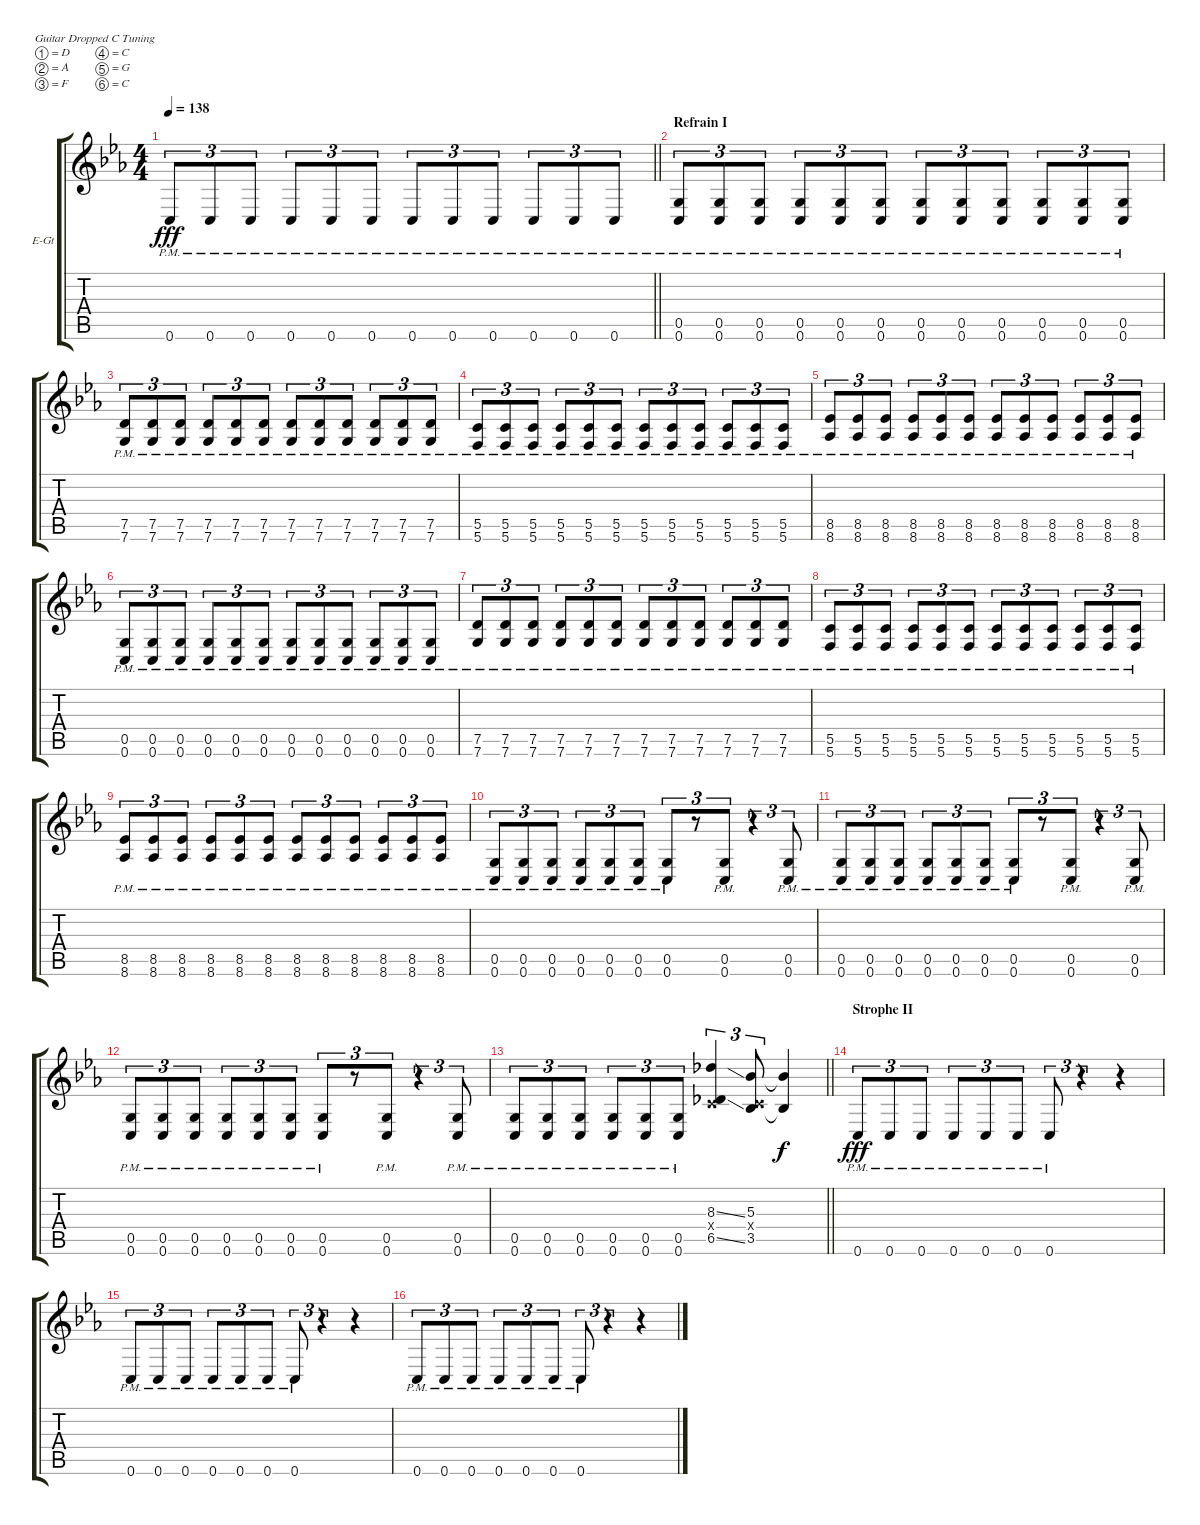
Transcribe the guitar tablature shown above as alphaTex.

\bracketExtendMode groupsimilarinstruments
\firstSystemTrackNameOrientation horizontal
\otherSystemsTrackNameOrientation horizontal
\track ("Guitar 1" "E-Gt") {instrument distortionguitar}
\staff {score tabs}
\tuning (D4 A3 F3 C3 G2 C2)
\ts (4 4)
\tempo 138
\clef g2
\barLineRight lightlight
\ks eb
0.6{pm}.8{tu (3 2) dy fff} 0.6{pm}.8{tu (3 2)} 0.6{pm}.8{tu (3 2)} 0.6{pm}.8{tu (3 2)} 0.6{pm}.8{tu (3 2)} 0.6{pm}.8{tu (3 2)} 0.6{pm}.8{tu (3 2)} 0.6{pm}.8{tu (3 2)} 0.6{pm}.8{tu (3 2)} 0.6{pm}.8{tu (3 2)} 0.6{pm}.8{tu (3 2)} 0.6{pm}.8{tu (3 2)} |
\section ("" "Refrain I")
(0.5{pm} 0.6{pm}).8{tu (3 2)} (0.5{pm} 0.6{pm}).8{tu (3 2)} (0.5{pm} 0.6{pm}).8{tu (3 2)} (0.5{pm} 0.6{pm}).8{tu (3 2)} (0.5{pm} 0.6{pm}).8{tu (3 2)} (0.5{pm} 0.6{pm}).8{tu (3 2)} (0.5{pm} 0.6{pm}).8{tu (3 2)} (0.5{pm} 0.6{pm}).8{tu (3 2)} (0.5{pm} 0.6{pm}).8{tu (3 2)} (0.5{pm} 0.6{pm}).8{tu (3 2)} (0.5{pm} 0.6{pm}).8{tu (3 2)} (0.5{pm} 0.6{pm}).8{tu (3 2)} |
(7.5{pm} 7.6{pm}).8{tu (3 2)} (7.5{pm} 7.6{pm}).8{tu (3 2)} (7.5{pm} 7.6{pm}).8{tu (3 2)} (7.5{pm} 7.6{pm}).8{tu (3 2)} (7.5{pm} 7.6{pm}).8{tu (3 2)} (7.5{pm} 7.6{pm}).8{tu (3 2)} (7.5{pm} 7.6{pm}).8{tu (3 2)} (7.5{pm} 7.6{pm}).8{tu (3 2)} (7.5{pm} 7.6{pm}).8{tu (3 2)} (7.5{pm} 7.6{pm}).8{tu (3 2)} (7.5{pm} 7.6{pm}).8{tu (3 2)} (7.5{pm} 7.6{pm}).8{tu (3 2)} |
(5.5{pm} 5.6{pm}).8{tu (3 2)} (5.5{pm} 5.6{pm}).8{tu (3 2)} (5.5{pm} 5.6{pm}).8{tu (3 2)} (5.5{pm} 5.6{pm}).8{tu (3 2)} (5.5{pm} 5.6{pm}).8{tu (3 2)} (5.5{pm} 5.6{pm}).8{tu (3 2)} (5.5{pm} 5.6{pm}).8{tu (3 2)} (5.5{pm} 5.6{pm}).8{tu (3 2)} (5.5{pm} 5.6{pm}).8{tu (3 2)} (5.5{pm} 5.6{pm}).8{tu (3 2)} (5.5{pm} 5.6{pm}).8{tu (3 2)} (5.5{pm} 5.6{pm}).8{tu (3 2)} |
(8.5{pm} 8.6{pm}).8{tu (3 2)} (8.5{pm} 8.6{pm}).8{tu (3 2)} (8.5{pm} 8.6{pm}).8{tu (3 2)} (8.5{pm} 8.6{pm}).8{tu (3 2)} (8.5{pm} 8.6{pm}).8{tu (3 2)} (8.5{pm} 8.6{pm}).8{tu (3 2)} (8.5{pm} 8.6{pm}).8{tu (3 2)} (8.5{pm} 8.6{pm}).8{tu (3 2)} (8.5{pm} 8.6{pm}).8{tu (3 2)} (8.5{pm} 8.6{pm}).8{tu (3 2)} (8.5{pm} 8.6{pm}).8{tu (3 2)} (8.5{pm} 8.6{pm}).8{tu (3 2)} |
(0.5{pm} 0.6{pm}).8{tu (3 2)} (0.5{pm} 0.6{pm}).8{tu (3 2)} (0.5{pm} 0.6{pm}).8{tu (3 2)} (0.5{pm} 0.6{pm}).8{tu (3 2)} (0.5{pm} 0.6{pm}).8{tu (3 2)} (0.5{pm} 0.6{pm}).8{tu (3 2)} (0.5{pm} 0.6{pm}).8{tu (3 2)} (0.5{pm} 0.6{pm}).8{tu (3 2)} (0.5{pm} 0.6{pm}).8{tu (3 2)} (0.5{pm} 0.6{pm}).8{tu (3 2)} (0.5{pm} 0.6{pm}).8{tu (3 2)} (0.5{pm} 0.6{pm}).8{tu (3 2)} |
(7.5{pm} 7.6{pm}).8{tu (3 2)} (7.5{pm} 7.6{pm}).8{tu (3 2)} (7.5{pm} 7.6{pm}).8{tu (3 2)} (7.5{pm} 7.6{pm}).8{tu (3 2)} (7.5{pm} 7.6{pm}).8{tu (3 2)} (7.5{pm} 7.6{pm}).8{tu (3 2)} (7.5{pm} 7.6{pm}).8{tu (3 2)} (7.5{pm} 7.6{pm}).8{tu (3 2)} (7.5{pm} 7.6{pm}).8{tu (3 2)} (7.5{pm} 7.6{pm}).8{tu (3 2)} (7.5{pm} 7.6{pm}).8{tu (3 2)} (7.5{pm} 7.6{pm}).8{tu (3 2)} |
(5.5{pm} 5.6{pm}).8{tu (3 2)} (5.5{pm} 5.6{pm}).8{tu (3 2)} (5.5{pm} 5.6{pm}).8{tu (3 2)} (5.5{pm} 5.6{pm}).8{tu (3 2)} (5.5{pm} 5.6{pm}).8{tu (3 2)} (5.5{pm} 5.6{pm}).8{tu (3 2)} (5.5{pm} 5.6{pm}).8{tu (3 2)} (5.5{pm} 5.6{pm}).8{tu (3 2)} (5.5{pm} 5.6{pm}).8{tu (3 2)} (5.5{pm} 5.6{pm}).8{tu (3 2)} (5.5{pm} 5.6{pm}).8{tu (3 2)} (5.5{pm} 5.6{pm}).8{tu (3 2)} |
(8.5{pm} 8.6{pm}).8{tu (3 2)} (8.5{pm} 8.6{pm}).8{tu (3 2)} (8.5{pm} 8.6{pm}).8{tu (3 2)} (8.5{pm} 8.6{pm}).8{tu (3 2)} (8.5{pm} 8.6{pm}).8{tu (3 2)} (8.5{pm} 8.6{pm}).8{tu (3 2)} (8.5{pm} 8.6{pm}).8{tu (3 2)} (8.5{pm} 8.6{pm}).8{tu (3 2)} (8.5{pm} 8.6{pm}).8{tu (3 2)} (8.5{pm} 8.6{pm}).8{tu (3 2)} (8.5{pm} 8.6{pm}).8{tu (3 2)} (8.5{pm} 8.6{pm}).8{tu (3 2)} |
(0.5{pm} 0.6{pm}).8{tu (3 2)} (0.5{pm} 0.6{pm}).8{tu (3 2)} (0.5{pm} 0.6{pm}).8{tu (3 2)} (0.5{pm} 0.6{pm}).8{tu (3 2)} (0.5{pm} 0.6{pm}).8{tu (3 2)} (0.5{pm} 0.6{pm}).8{tu (3 2)} (0.5{pm} 0.6{pm}).8{tu (3 2)} r.8{tu (3 2)} (0.5{pm} 0.6{pm}).8{tu (3 2)} r.4{tu (3 2)} (0.5{pm} 0.6{pm}).8{tu (3 2)} |
(0.5{pm} 0.6{pm}).8{tu (3 2)} (0.5{pm} 0.6{pm}).8{tu (3 2)} (0.5{pm} 0.6{pm}).8{tu (3 2)} (0.5{pm} 0.6{pm}).8{tu (3 2)} (0.5{pm} 0.6{pm}).8{tu (3 2)} (0.5{pm} 0.6{pm}).8{tu (3 2)} (0.5{pm} 0.6{pm}).8{tu (3 2)} r.8{tu (3 2)} (0.5{pm} 0.6{pm}).8{tu (3 2)} r.4{tu (3 2)} (0.5{pm} 0.6{pm}).8{tu (3 2)} |
(0.5{pm} 0.6{pm}).8{tu (3 2)} (0.5{pm} 0.6{pm}).8{tu (3 2)} (0.5{pm} 0.6{pm}).8{tu (3 2)} (0.5{pm} 0.6{pm}).8{tu (3 2)} (0.5{pm} 0.6{pm}).8{tu (3 2)} (0.5{pm} 0.6{pm}).8{tu (3 2)} (0.5{pm} 0.6{pm}).8{tu (3 2)} r.8{tu (3 2)} (0.5{pm} 0.6{pm}).8{tu (3 2)} r.4{tu (3 2)} (0.5{pm} 0.6{pm}).8{tu (3 2)} |
\barLineRight lightlight
(0.5{pm} 0.6{pm}).8{tu (3 2)} (0.5{pm} 0.6{pm}).8{tu (3 2)} (0.5{pm} 0.6{pm}).8{tu (3 2)} (0.5{pm} 0.6{pm}).8{tu (3 2)} (0.5{pm} 0.6{pm}).8{tu (3 2)} (0.5{pm} 0.6{pm}).8{tu (3 2)} (8.3{ss} 0.4{x} 6.5{ss}).4{tu (3 2)} (5.3 0.4{x} 3.5).8{tu (3 2)} (5.3{t} 3.5{t}).4{dy f} |
\section ("" "Strophe II")
0.6{pm}.8{tu (3 2) dy fff} 0.6{pm}.8{tu (3 2)} 0.6{pm}.8{tu (3 2)} 0.6{pm}.8{tu (3 2)} 0.6{pm}.8{tu (3 2)} 0.6{pm}.8{tu (3 2)} 0.6{pm}.8{tu (3 2)} r.4{tu (3 2)} r.4 |
0.6{pm}.8{tu (3 2)} 0.6{pm}.8{tu (3 2)} 0.6{pm}.8{tu (3 2)} 0.6{pm}.8{tu (3 2)} 0.6{pm}.8{tu (3 2)} 0.6{pm}.8{tu (3 2)} 0.6{pm}.8{tu (3 2)} r.4{tu (3 2)} r.4 |
0.6{pm}.8{tu (3 2)} 0.6{pm}.8{tu (3 2)} 0.6{pm}.8{tu (3 2)} 0.6{pm}.8{tu (3 2)} 0.6{pm}.8{tu (3 2)} 0.6{pm}.8{tu (3 2)} 0.6{pm}.8{tu (3 2)} r.4{tu (3 2)} r.4
